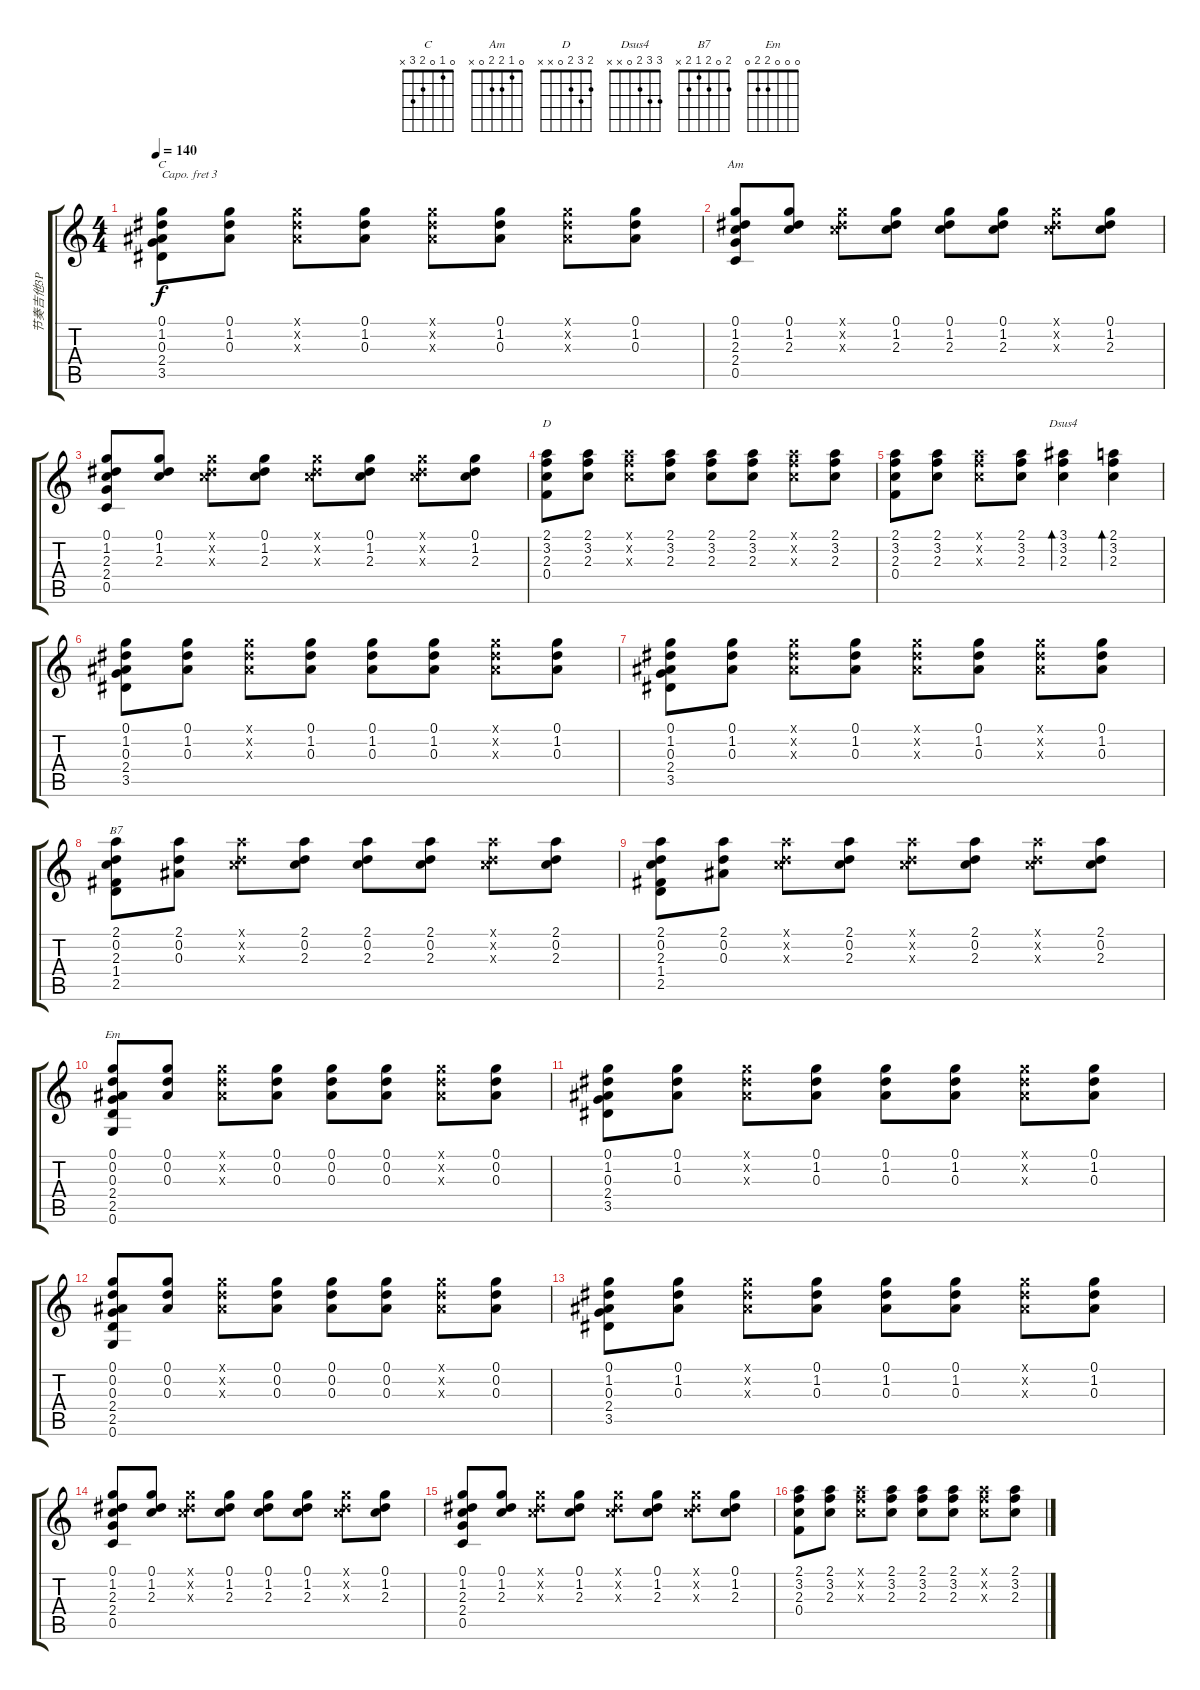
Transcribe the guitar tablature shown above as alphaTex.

\track ("节奏吉他3P" "节奏吉他3P") {instrument acousticguitarnylon}
\staff {score tabs}
\capo 3
\tuning (E4 B3 G3 D3 A2 E2) {hide}
\chord ("C" 0 1 0 2 3 x)
\chord ("Am" 0 1 2 2 0 x)
\chord ("D" 2 3 2 0 x x)
\chord ("Dsus4" 3 3 2 0 x x)
\chord ("B7" 2 0 2 1 2 x)
\chord ("Em" 0 0 0 2 2 0)
\ts (4 4)
\tempo 140
\clef g2
\ks c
(0.1 1.2 0.3 2.4 3.5).8{ch "C" dy f} (0.1 1.2 0.3).8 (0.1{x} 1.2{x} 0.3{x}).8 (0.1 1.2 0.3).8 (0.1{x} 1.2{x} 0.3{x}).8 (0.1 1.2 0.3).8 (0.1{x} 1.2{x} 0.3{x}).8 (0.1 1.2 0.3).8 |
(0.1 1.2 2.3 2.4 0.5).8{ch "Am"} (0.1 1.2 2.3).8 (0.1{x} 1.2{x} 2.3{x}).8 (0.1 1.2 2.3).8 (0.1 1.2 2.3).8 (0.1 1.2 2.3).8 (0.1{x} 1.2{x} 2.3{x}).8 (0.1 1.2 2.3).8 |
(0.1 1.2 2.3 2.4 0.5).8 (0.1 1.2 2.3).8 (0.1{x} 1.2{x} 2.3{x}).8 (0.1 1.2 2.3).8 (0.1{x} 1.2{x} 2.3{x}).8 (0.1 1.2 2.3).8 (0.1{x} 1.2{x} 2.3{x}).8 (0.1 1.2 2.3).8 |
(2.1 3.2 2.3 0.4).8{ch "D"} (2.1 3.2 2.3).8 (2.1{x} 3.2{x} 2.3{x}).8 (2.1 3.2 2.3).8 (2.1 3.2 2.3).8 (2.1 3.2 2.3).8 (2.1{x} 3.2{x} 2.3{x}).8 (2.1 3.2 2.3).8 |
(2.1 3.2 2.3 0.4).8 (2.1 3.2 2.3).8 (2.1{x} 3.2{x} 2.3{x}).8 (2.1 3.2 2.3).8 (3.1 3.2 2.3).4{bd 240 ch "Dsus4"} (2.1 3.2 2.3).4{bd 240} |
(0.1 1.2 0.3 2.4 3.5).8 (0.1 1.2 0.3).8 (0.1{x} 1.2{x} 0.3{x}).8 (0.1 1.2 0.3).8 (0.1 1.2 0.3).8 (0.1 1.2 0.3).8 (0.1{x} 1.2{x} 0.3{x}).8 (0.1 1.2 0.3).8 |
(0.1 1.2 0.3 2.4 3.5).8 (0.1 1.2 0.3).8 (0.1{x} 1.2{x} 0.3{x}).8 (0.1 1.2 0.3).8 (0.1{x} 1.2{x} 0.3{x}).8 (0.1 1.2 0.3).8 (0.1{x} 1.2{x} 0.3{x}).8 (0.1 1.2 0.3).8 |
(2.1 0.2 2.3 1.4 2.5).8{ch "B7"} (2.1 0.2 0.3).8 (2.1{x} 0.2{x} 2.3{x}).8 (2.1 0.2 2.3).8 (2.1 0.2 2.3).8 (2.1 0.2 2.3).8 (2.1{x} 0.2{x} 2.3{x}).8 (2.1 0.2 2.3).8 |
(2.1 0.2 2.3 1.4 2.5).8 (2.1 0.2 0.3).8 (2.1{x} 0.2{x} 2.3{x}).8 (2.1 0.2 2.3).8 (2.1{x} 0.2{x} 2.3{x}).8 (2.1 0.2 2.3).8 (2.1{x} 0.2{x} 2.3{x}).8 (2.1 0.2 2.3).8 |
(0.1 0.2 0.3 2.4 2.5 0.6).8{ch "Em"} (0.1 0.2 0.3).8 (0.1{x} 0.2{x} 0.3{x}).8 (0.1 0.2 0.3).8 (0.1 0.2 0.3).8 (0.1 0.2 0.3).8 (0.1{x} 0.2{x} 0.3{x}).8 (0.1 0.2 0.3).8 |
(0.1 1.2 0.3 2.4 3.5).8 (0.1 1.2 0.3).8 (0.1{x} 1.2{x} 0.3{x}).8 (0.1 1.2 0.3).8 (0.1 1.2 0.3).8 (0.1 1.2 0.3).8 (0.1{x} 1.2{x} 0.3{x}).8 (0.1 1.2 0.3).8 |
(0.1 0.2 0.3 2.4 2.5 0.6).8 (0.1 0.2 0.3).8 (0.1{x} 0.2{x} 0.3{x}).8 (0.1 0.2 0.3).8 (0.1 0.2 0.3).8 (0.1 0.2 0.3).8 (0.1{x} 0.2{x} 0.3{x}).8 (0.1 0.2 0.3).8 |
(0.1 1.2 0.3 2.4 3.5).8 (0.1 1.2 0.3).8 (0.1{x} 1.2{x} 0.3{x}).8 (0.1 1.2 0.3).8 (0.1 1.2 0.3).8 (0.1 1.2 0.3).8 (0.1{x} 1.2{x} 0.3{x}).8 (0.1 1.2 0.3).8 |
(0.1 1.2 2.3 2.4 0.5).8 (0.1 1.2 2.3).8 (0.1{x} 1.2{x} 2.3{x}).8 (0.1 1.2 2.3).8 (0.1 1.2 2.3).8 (0.1 1.2 2.3).8 (0.1{x} 1.2{x} 2.3{x}).8 (0.1 1.2 2.3).8 |
(0.1 1.2 2.3 2.4 0.5).8 (0.1 1.2 2.3).8 (0.1{x} 1.2{x} 2.3{x}).8 (0.1 1.2 2.3).8 (0.1{x} 1.2{x} 2.3{x}).8 (0.1 1.2 2.3).8 (0.1{x} 1.2{x} 2.3{x}).8 (0.1 1.2 2.3).8 |
(2.1 3.2 2.3 0.4).8 (2.1 3.2 2.3).8 (2.1{x} 3.2{x} 2.3{x}).8 (2.1 3.2 2.3).8 (2.1 3.2 2.3).8 (2.1 3.2 2.3).8 (2.1{x} 3.2{x} 2.3{x}).8 (2.1 3.2 2.3).8
